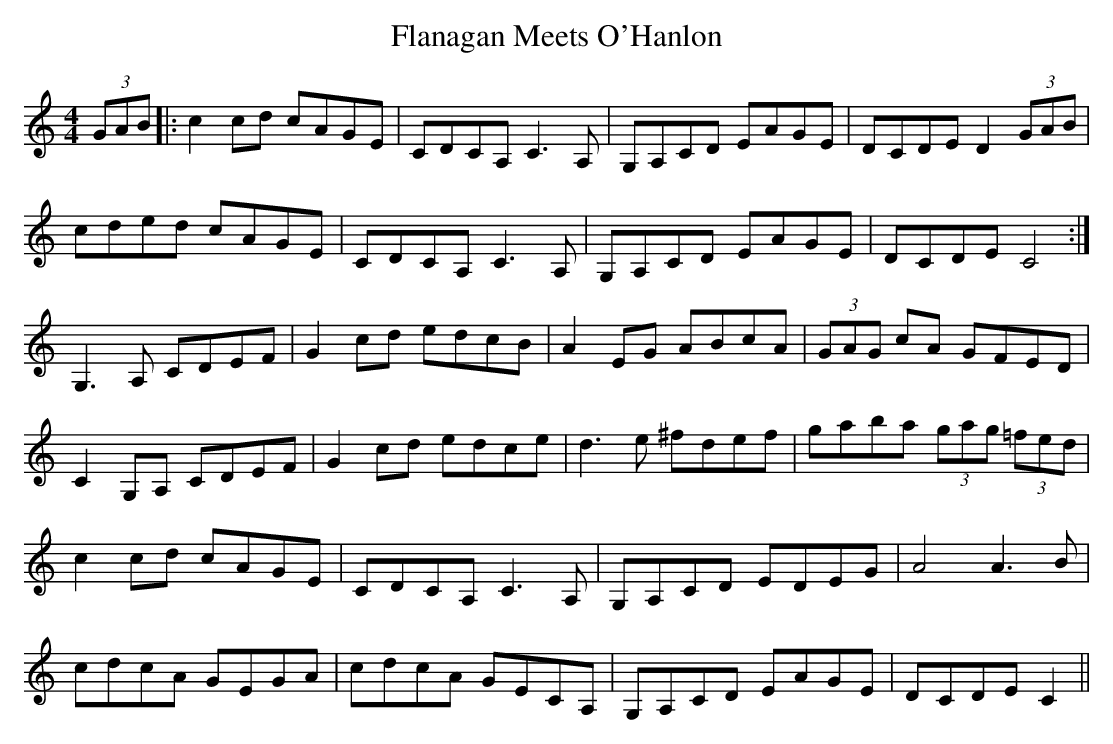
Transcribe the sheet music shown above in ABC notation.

X:1
T: Flanagan Meets O'Hanlon
M: 4/4
L: 1/8
K: Cmaj
(3GAB|:c2cd cAGE|CDCA, C3A,|G,A,CD EAGE|DCDE D2 (3GAB|
cded cAGE|CDCA, C3A,|G,A,CD EAGE|DCDE C4:|
G,3A, CDEF|G2cd edcB|A2EG ABcA|(3GAG cA GFED|
C2G,A, CDEF|G2cd edce|d3e ^fdef|gaba (3gag (3=fed|
c2cd cAGE|CDCA, C3A,|G,A,CD EDEG|A4 A3B|
cdcA GEGA|cdcA GECA,|G,A,CD EAGE|DCDE C2||
